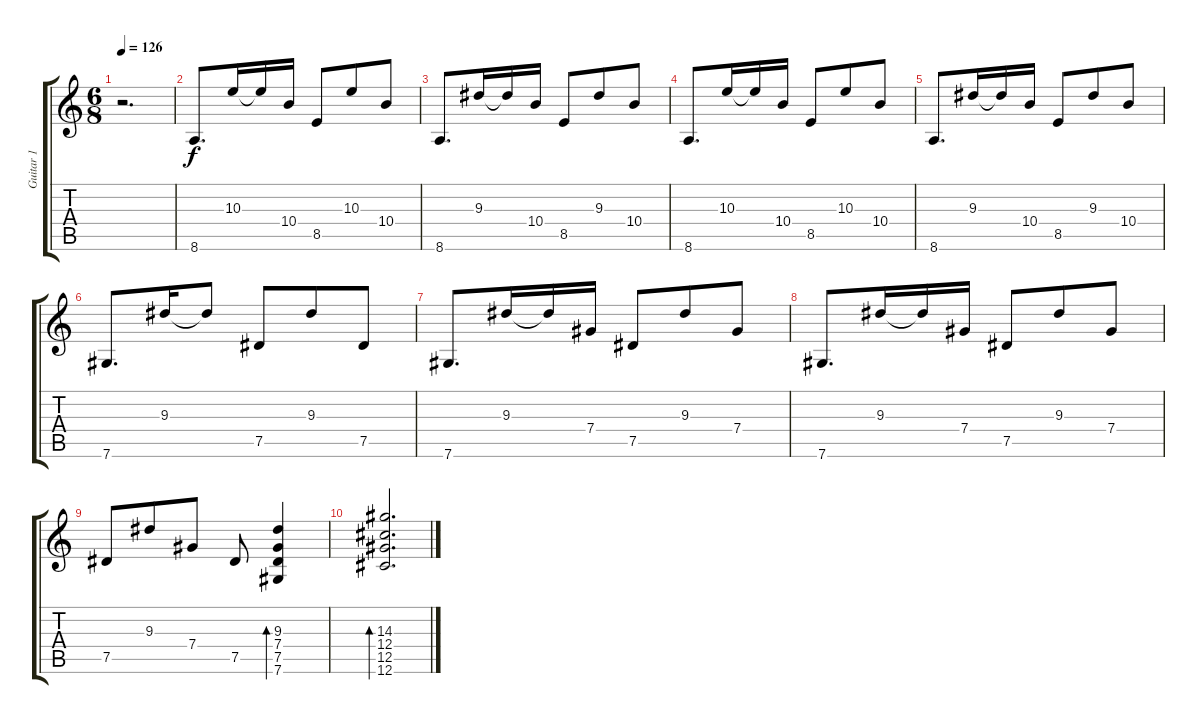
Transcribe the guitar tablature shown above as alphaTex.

\track ("Guitar 1" "Guitar 1") {instrument distortionguitar}
\staff {score tabs}
\tuning (Eb4 Bb3 Gb3 Db3 Ab2 Db2) {hide}
\ts (6 8)
\tempo 126
\clef g2
\ks c
r.2{d dy f} |
8.6.8{d} 10.3.16 10.3{t}.16 10.4.16 8.5.8 10.3.8 10.4.8 |
8.6.8{d} 9.3.16 9.3{t}.16 10.4.16 8.5.8 9.3.8 10.4.8 |
8.6.8{d} 10.3.16 10.3{t}.16 10.4.16 8.5.8 10.3.8 10.4.8 |
8.6.8{d} 9.3.16 9.3{t}.16 10.4.16 8.5.8 9.3.8 10.4.8 |
7.6.8{d} 9.3.16 9.3{t}.8 7.5.8 9.3.8 7.5.8 |
7.6.8{d} 9.3.16 9.3{t}.16 7.4.16 7.5.8 9.3.8 7.4.8 |
7.6.8{d} 9.3.16 9.3{t}.16 7.4.16 7.5.8 9.3.8 7.4.8 |
7.5.8 9.3.8 7.4.8 7.5.8 (9.3 7.4 7.5 7.6).4{bd 480} |
(14.3 12.4 12.5 12.6).2{d bd 480}
